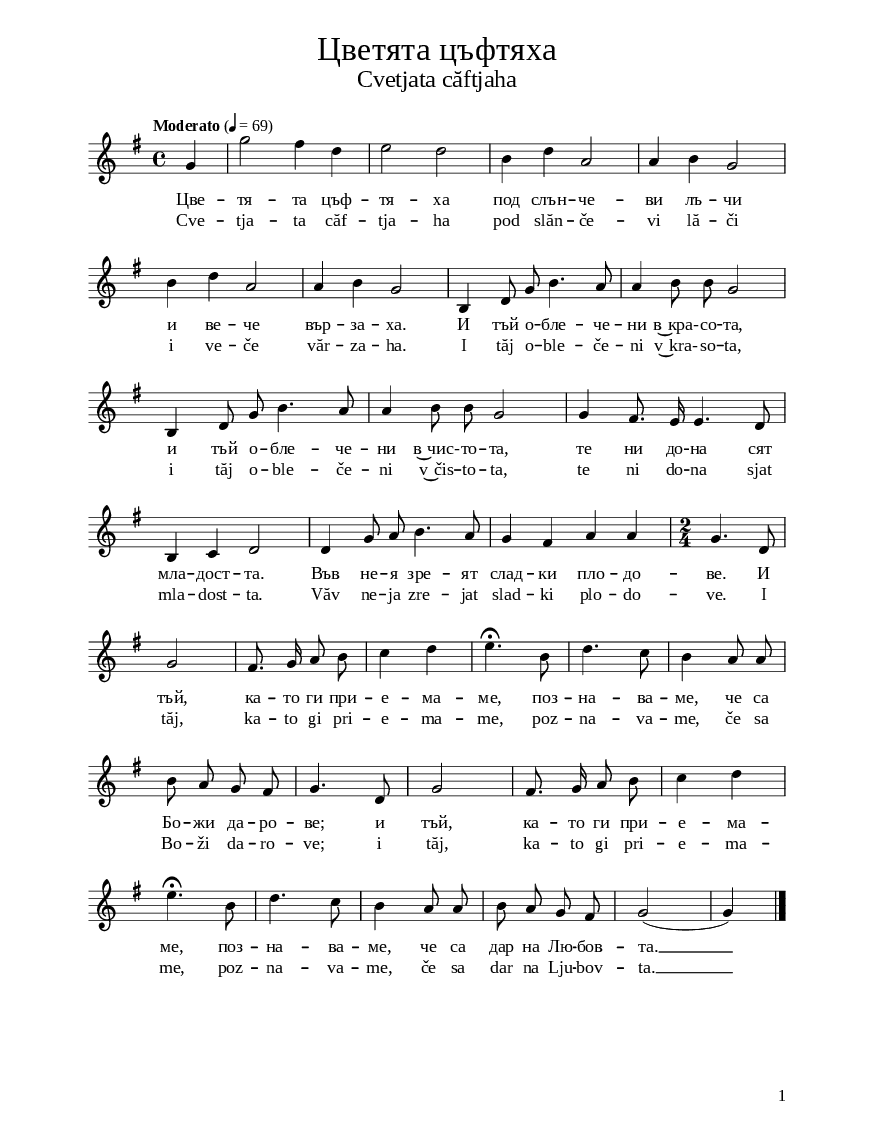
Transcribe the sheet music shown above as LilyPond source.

\version "2.24.1"

% include paper part and global functions
\include "include/globals.ily"

\bookpart {
  \label #'ref113
  \tocItem \markup "Цветята цъфтяха – Cvetjata căftjaha"
  \include "include/bookpart-paper.ily"
  \score {
    \include "include/score-layout.ily"


    \new Voice \absolute {
      \clef treble
      \key g \major
      \time 4/4
      \tempoFunc "Moderato" 4 "69"
      \autoBeamOff

      \partial 4

      g'4 | g''2 fis''4 d''4 |e''2 d''2 | b'4  d''4 a'2| a'4 b'4 g'2 | \break

      b'4 d''4 a'2 | a'4 b'4 g'2| b4 d'8 g'8 b'4. a'8 | a'4 b'8 b'8 g'2 | \break

      b4 d'8 g'8 b'4. a'8 | a'4 b'8 b'8 g'2 | g'4 fis'8. e'16 e'4. d'8 | \break

      b4 c'4 d'2 | d'4 g'8 a'8 b'4. a'8 | g'4 fis'4 a'4 a'4 |  \time 2/4 g'4. d'8 | \break

      g'2 | fis'8. g'16 a'8 b'8 | c''4 d''4 | e''4.\fermata b'8 | d''4. c''8 | b'4 a'8 a'8 | \break

      b'8 a'8 g'8 fis'8 | g'4. d'8 | g'2 | fis'8. g'16 a'8 b'8 | c''4 d''4 | \break

      e''4.\fermata b'8 | d''4. c''8 | b'4 a'8 a'8 | b'8 a'8 g'8 fis'8 | g'2 ( | g'4 ) \bar "|."
    }

    \addlyrics {
      Цве -- тя -- та цъф -- тя -- ха под слън -- че -- ви лъ -- чи

      и ве -- че вър -- за -- ха. И тъй о -- бле -- че -- ни "в~кра-" -- со -- та,

      и тъй о -- бле -- че -- ни "в~чис-" -- то -- та, те ни до -- на сят

      мла -- дост -- та. Във не -- я зре -- ят слад -- ки пло -- до -- ве. И

      тъй, ка -- то ги при -- е -- ма -- ме, поз -- на -- ва -- ме, че са

      Бо -- жи да -- ро -- ве;  и

      тъй, ка -- то ги при -- е -- ма -- ме, поз -- на -- ва -- ме, че са дар на Лю -- бов -- та. __
    }
      \addlyrics {
      Cve -- tja -- ta căf -- tja -- ha pod slăn -- če -- vi lă -- či

      i ve -- če văr -- za -- ha. I tăj o -- ble -- če -- ni "v~kra-" -- so -- ta,

      i tăj o -- ble -- če -- ni v~čis -- to -- ta, te ni do -- na sjat

      mla -- dost -- ta. Văv ne -- ja zre -- jat slad -- ki plo -- do -- ve. I

      tăj, ka -- to gi pri -- e -- ma -- me, poz -- na -- va -- me, če sa

      Bo -- ži da -- ro -- ve;  i

      tăj, ka -- to gi pri -- e -- ma -- me, poz -- na -- va -- me, če sa dar na Lju -- bov -- ta. __
    }
      \header {
        title = \titleFunc "Цветята цъфтяха" "Cvetjata căftjaha"
      }

      \midi{}

    } % score
    %\markup \dc-two "D.C.""con repitione"




    %

    % include foreign translation(s) of the song

    \pageBreak
    \version "2.24.0"

\markup \fill-line { \fontsize #deTitleFontSize "Die Blumen erblühten" }
\markup \null
\markup \null
\markup \fontsize #deCoupletFontSize {
  \hspace #10
  \override #`(baseline-skip . ,deCoupletBaselineSkip)

  \column {

  \line { " "Die Blumen erblühten unter den Strahlen der Sonne,}

  \line { " "und schon trugen sie Früchte. }

  \line { " "Und so, gekleidet in Schönheit}

  \line { " "und so, gekleidet in Reinheit,}

  \line { " "bringen sie uns die Jugend. }

  \line { " "In ihr reifen süße Früchte.}

  \line { " "Und so, wenn wir sie empfangen, }

  \line { " "erkennen wir, dass sie Gaben Gottes sind;}

  \line { " "und so, wenn wir sie empfangen,}

  \line { " "erkennen wir, dass sie eine Gabe der Liebe sind!}

    }


}


  } % bookpart
